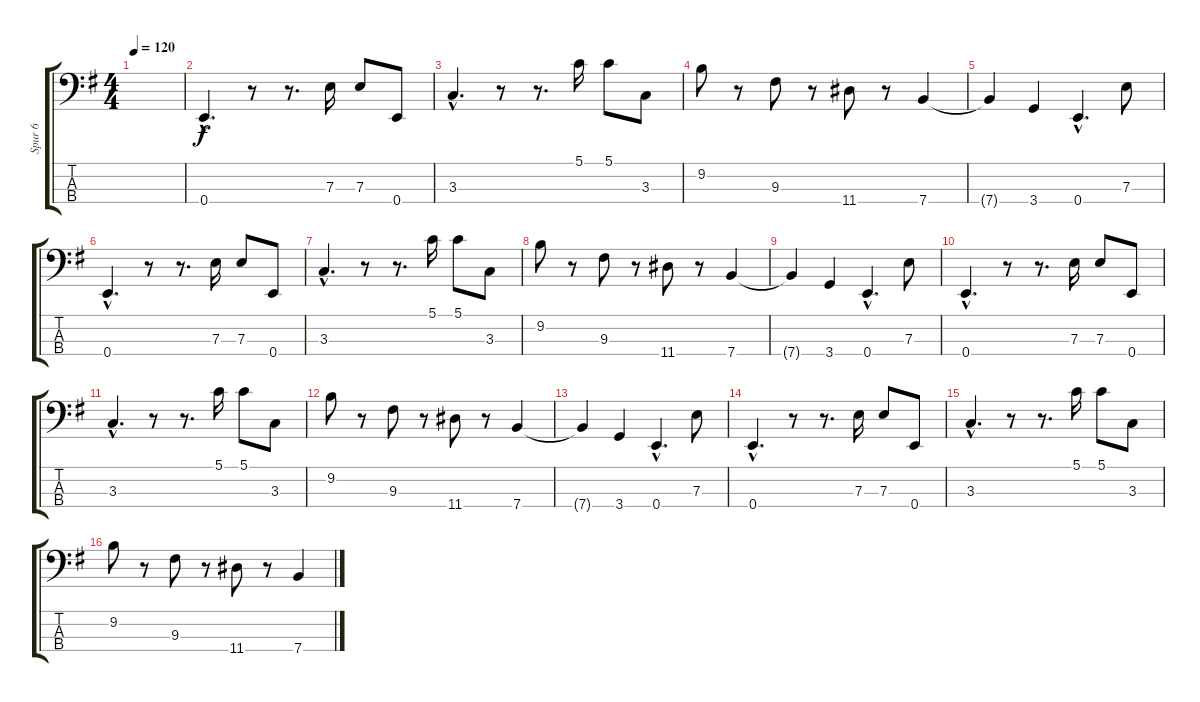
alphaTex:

\track ("Spur 6" "Spur 6") {instrument slapbass1}
\staff {score tabs}
\tuning (G2 D2 A1 E1) {hide}
\ts (4 4)
\tempo 120
\clef f4
\ks eminor
|
0.4{hac}.4{d} r.8 r.8{d} 7.3.16 7.3.8 0.4.8 |
3.3{hac}.4{d} r.8 r.8{d} 5.1.16 5.1.8 3.3.8 |
9.2.8 r.8 9.3.8 r.8 11.4.8 r.8 7.4.4 |
7.4{t}.4 3.4.4 0.4{hac}.4{d} 7.3.8 |
0.4{hac}.4{d} r.8 r.8{d} 7.3.16 7.3.8 0.4.8 |
3.3{hac}.4{d} r.8 r.8{d} 5.1.16 5.1.8 3.3.8 |
9.2.8 r.8 9.3.8 r.8 11.4.8 r.8 7.4.4 |
7.4{t}.4 3.4.4 0.4{hac}.4{d} 7.3.8 |
0.4{hac}.4{d} r.8 r.8{d} 7.3.16 7.3.8 0.4.8 |
3.3{hac}.4{d} r.8 r.8{d} 5.1.16 5.1.8 3.3.8 |
9.2.8 r.8 9.3.8 r.8 11.4.8 r.8 7.4.4 |
7.4{t}.4 3.4.4 0.4{hac}.4{d} 7.3.8 |
0.4{hac}.4{d} r.8 r.8{d} 7.3.16 7.3.8 0.4.8 |
3.3{hac}.4{d} r.8 r.8{d} 5.1.16 5.1.8 3.3.8 |
9.2.8 r.8 9.3.8 r.8 11.4.8 r.8 7.4.4
